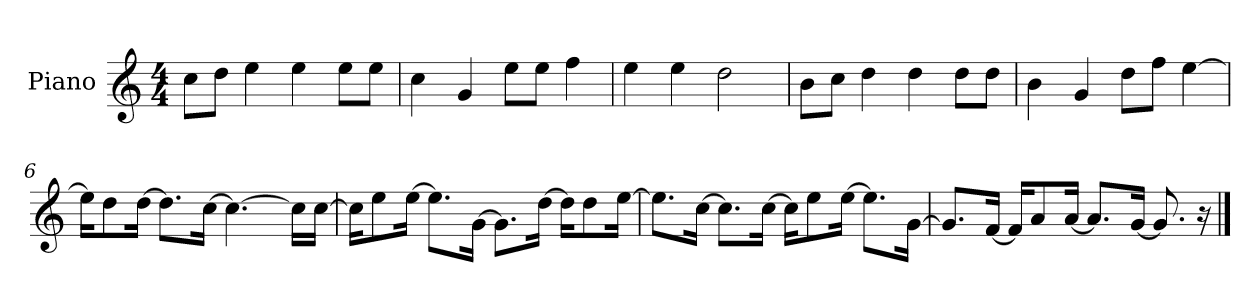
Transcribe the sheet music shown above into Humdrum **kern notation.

**kern
*part1
*staff1
*I"Piano
*I'P-no
*clefG2
*k[]
*M4/4
*MM90
=1
8cc\L
8dd\J
4ee\
4ee\
8ee\L
8ee\J
=2
4cc\
4g/
8ee\L
8ee\J
4ff\
=3
4ee\
4ee\
2dd\
=4
8b\L
8cc\J
4dd\
4dd\
8dd\L
8dd\J
=5
4b\
4g/
8dd\L
8ff\J
[4ee\
=6
16ee\KL]
8dd\
[16dd\Jk
8.dd\L]
[16cc\Jk
4.cc\_
16cc\LL]
[16cc\JJ
!!LO:LB:g=z
=7
16cc\KL]
8ee\
[16ee\Jk
8.ee\L]
[16g\Jk
8.g\L]
[16dd\Jk
16dd\KL]
8dd\
[16ee\Jk
=8
8.ee\L]
[16cc\Jk
8.cc\L]
[16cc\Jk
16cc\KL]
8ee\
[16ee\Jk
8.ee\L]
[16g\Jk
=9
8.g/L]
[16f/Jk
16f/KL]
8a/
[16a/Jk
8.a/L]
[16g/Jk
8.g/]
16r
==
*-
